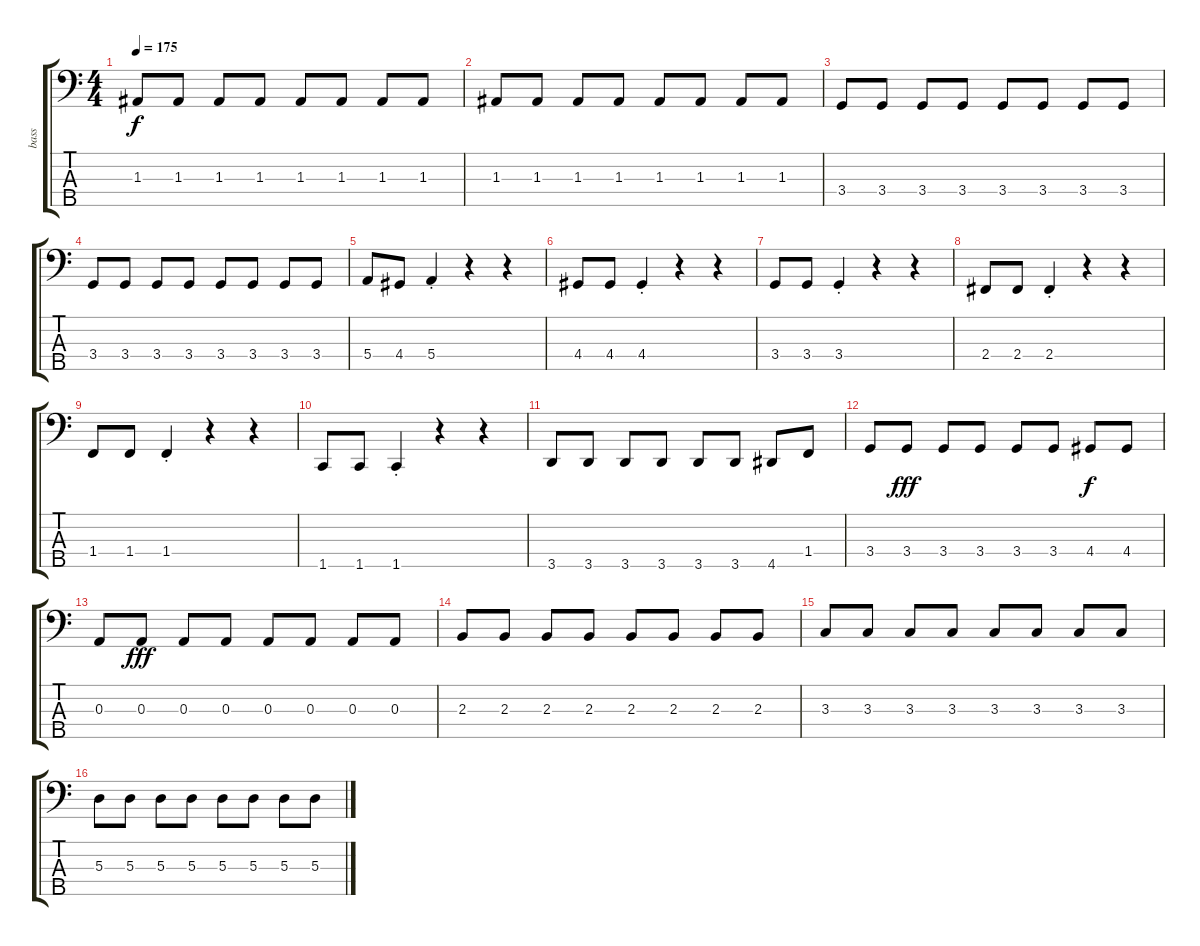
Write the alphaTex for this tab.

\track ("bass" "bass") {instrument electricbassfinger}
\staff {score tabs}
\tuning (G2 D2 A1 E1 B0) {hide}
\ts (4 4)
\tempo 175
\clef f4
\ks c
1.3.8{dy f} 1.3.8 1.3.8 1.3.8 1.3.8 1.3.8 1.3.8 1.3.8 |
1.3.8 1.3.8 1.3.8 1.3.8 1.3.8 1.3.8 1.3.8 1.3.8 |
3.4.8 3.4.8 3.4.8 3.4.8 3.4.8 3.4.8 3.4.8 3.4.8 |
3.4.8 3.4.8 3.4.8 3.4.8 3.4.8 3.4.8 3.4.8 3.4.8 |
5.4.8 4.4.8 5.4{st}.4 r.4 r.4 |
4.4.8 4.4.8 4.4{st}.4 r.4 r.4 |
3.4.8 3.4.8 3.4{st}.4 r.4 r.4 |
2.4.8 2.4.8 2.4{st}.4 r.4 r.4 |
1.4.8 1.4.8 1.4{st}.4 r.4 r.4 |
1.5.8 1.5.8 1.5{st}.4 r.4 r.4 |
3.5.8 3.5.8 3.5.8 3.5.8 3.5.8 3.5.8 4.5.8 1.4.8 |
3.4.8 3.4.8{dy fff} 3.4.8 3.4.8 3.4.8 3.4.8 4.4.8{dy f} 4.4.8 |
0.3.8 0.3.8{dy fff} 0.3.8 0.3.8 0.3.8 0.3.8 0.3.8 0.3.8 |
2.3.8 2.3.8 2.3.8 2.3.8 2.3.8 2.3.8 2.3.8 2.3.8 |
3.3.8 3.3.8 3.3.8 3.3.8 3.3.8 3.3.8 3.3.8 3.3.8 |
5.3.8 5.3.8 5.3.8 5.3.8 5.3.8 5.3.8 5.3.8 5.3.8
